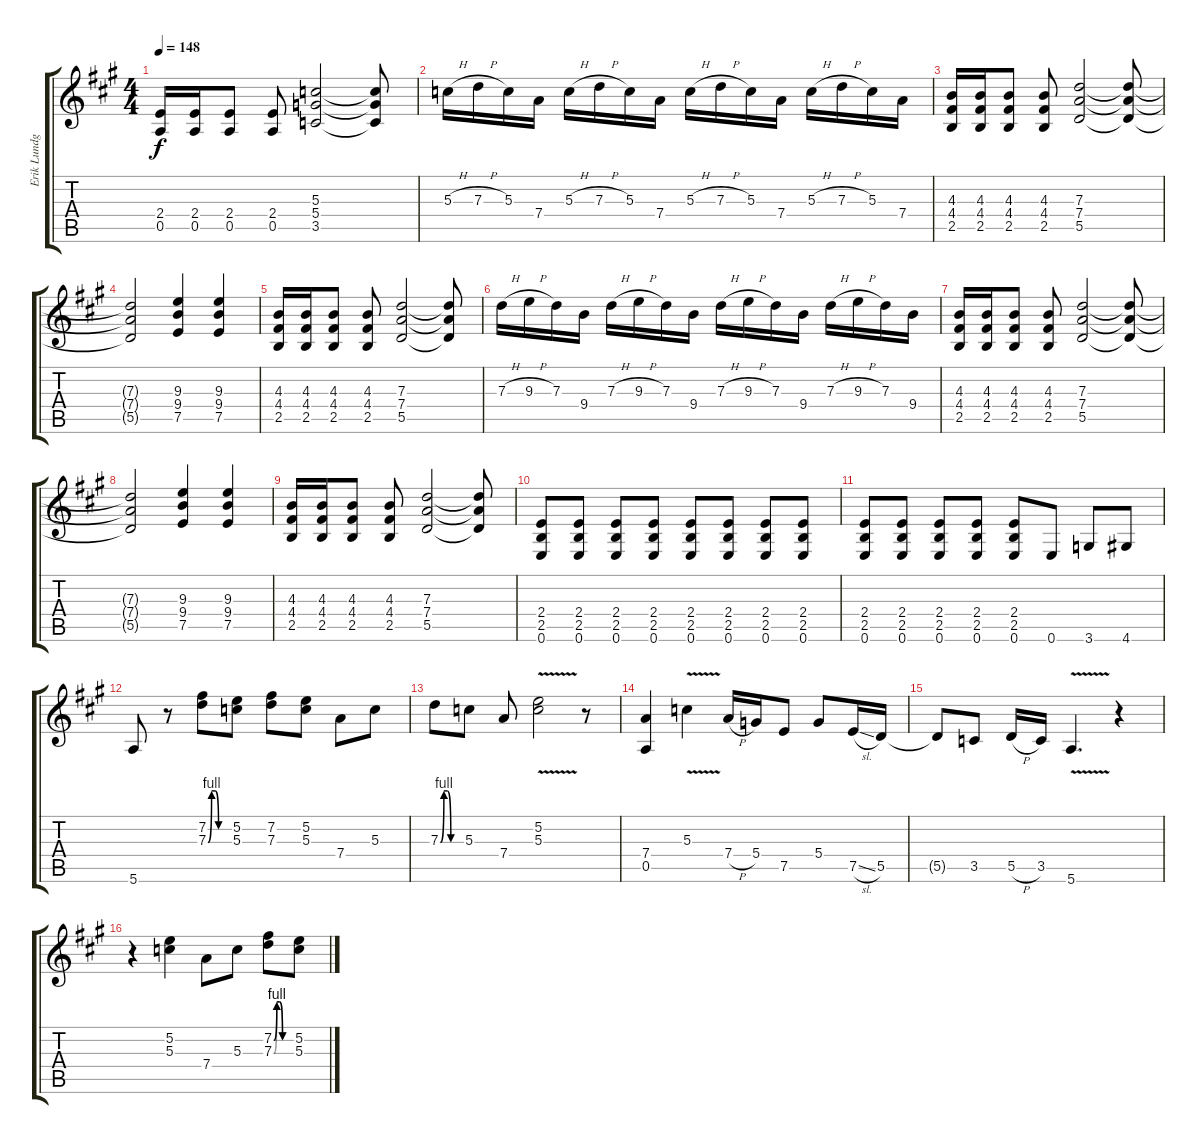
\track ("Erik Lundgren Guitar" "Erik Lundg") {instrument overdrivenguitar}
\staff {score tabs}
\tuning (E4 B3 G3 D3 A2 E2) {hide}
\ts (4 4)
\tempo 148
\clef g2
\ks a
(2.4 0.5).16{dy f} (2.4 0.5).16 (2.4 0.5).8 (2.4 0.5).8 (5.3 5.4 3.5).2 (5.3{t} 5.4{t} 3.5{t}).8 |
5.3{h}.16 7.3{h}.16 5.3.16 7.4.16 5.3{h}.16 7.3{h}.16 5.3.16 7.4.16 5.3{h}.16 7.3{h}.16 5.3.16 7.4.16 5.3{h}.16 7.3{h}.16 5.3.16 7.4.16 |
(4.3 4.4 2.5).16 (4.3 4.4 2.5).16 (4.3 4.4 2.5).8 (4.3 4.4 2.5).8 (7.3 7.4 5.5).2 (7.3{t} 7.4{t} 5.5{t}).8 |
(7.3{t} 7.4{t} 5.5{t}).2 (9.3 9.4 7.5).4 (9.3 9.4 7.5).4 |
(4.3 4.4 2.5).16 (4.3 4.4 2.5).16 (4.3 4.4 2.5).8 (4.3 4.4 2.5).8 (7.3 7.4 5.5).2 (7.3{t} 7.4{t} 5.5{t}).8 |
7.3{h}.16 9.3{h}.16 7.3.16 9.4.16 7.3{h}.16 9.3{h}.16 7.3.16 9.4.16 7.3{h}.16 9.3{h}.16 7.3.16 9.4.16 7.3{h}.16 9.3{h}.16 7.3.16 9.4.16 |
(4.3 4.4 2.5).16 (4.3 4.4 2.5).16 (4.3 4.4 2.5).8 (4.3 4.4 2.5).8 (7.3 7.4 5.5).2 (7.3{t} 7.4{t} 5.5{t}).8 |
(7.3{t} 7.4{t} 5.5{t}).2 (9.3 9.4 7.5).4 (9.3 9.4 7.5).4 |
(4.3 4.4 2.5).16 (4.3 4.4 2.5).16 (4.3 4.4 2.5).8 (4.3 4.4 2.5).8 (7.3 7.4 5.5).2 (7.3{t} 7.4{t} 5.5{t}).8 |
(2.4 2.5 0.6).8 (2.4 2.5 0.6).8 (2.4 2.5 0.6).8 (2.4 2.5 0.6).8 (2.4 2.5 0.6).8 (2.4 2.5 0.6).8 (2.4 2.5 0.6).8 (2.4 2.5 0.6).8 |
(2.4 2.5 0.6).8 (2.4 2.5 0.6).8 (2.4 2.5 0.6).8 (2.4 2.5 0.6).8 (2.4 2.5 0.6).8 0.6.8 3.6.8 4.6.8 |
5.6.8 r.8 (7.2 7.3{be (custom 0 0 10 4 20 4 30 0 60 0)}).8{volume 13 balance 8} (5.2 5.3).8 (7.2 7.3).8 (5.2 5.3).8 7.4.8 5.3.8 |
7.3{be (custom 0 0 10 4 20 4 30 0 60 0)}.8 5.3.8 7.4.8 (5.2 5.3{v}).2 r.8 |
(7.4 0.5).4 5.3{v}.4 7.4{h}.16 5.4.16 7.5.8 5.4.8 7.5{sl}.16 5.5.16 |
5.5{t}.8 3.5.8 5.5{h}.16 3.5.16 5.6{v}.4{d} r.4 |
r.4 (5.2 5.3).4 7.4.8 5.3.8 (7.2{be (custom 0 0 10 4 20 4 30 0 60 0)} 7.3{be (custom 0 0 10 4 20 4 30 0 60 0)}).8 (5.2 5.3).8
